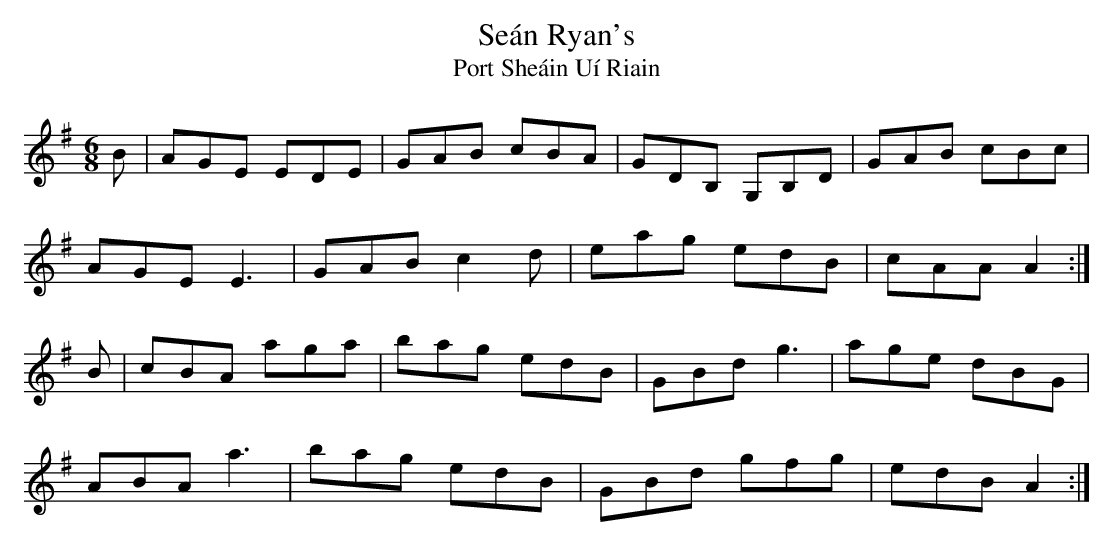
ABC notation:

X:1
T: Se\'an Ryan's
T: Port She\'ain U\'i Riain
L: 1/8
M: 6/8
K: Ador
B|AGE EDE|GAB cBA|GDB, G,B,D|GAB cBc|
AGE E3|GAB c2d|eag edB|cAA A2 :|
B|cBA aga|bag edB|GBd g3|age dBG|
ABA a3|bag edB|GBd gfg|edB A2 :|
